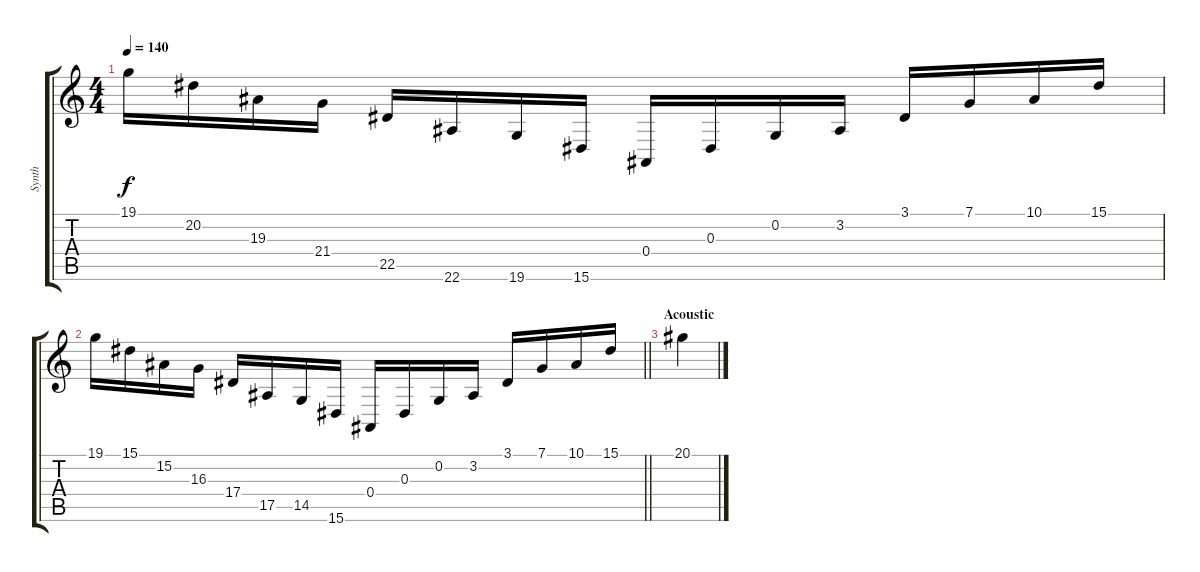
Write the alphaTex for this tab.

\track ("Synth" "Synth") {instrument lead1square}
\staff {score tabs}
\tuning (C4 G3 Eb3 Bb2 F2 C2) {hide}
\ts (4 4)
\tempo 140
\clef g2
\ks c
19.1.16{dy f} 20.2.16 19.3.16 21.4.16 22.5.16 22.6.16 19.6.16 15.6.16 0.4.16 0.3.16 0.2.16 3.2.16 3.1.16 7.1.16 10.1.16 15.1.16 |
\barLineRight lightlight
19.1.16 15.1.16 15.2.16 16.3.16 17.4.16 17.5.16 14.5.16 15.6.16 0.4.16 0.3.16 0.2.16 3.2.16 3.1.16 7.1.16 10.1.16 15.1.16 |
\section ("" "Acoustic")
20.1.4
